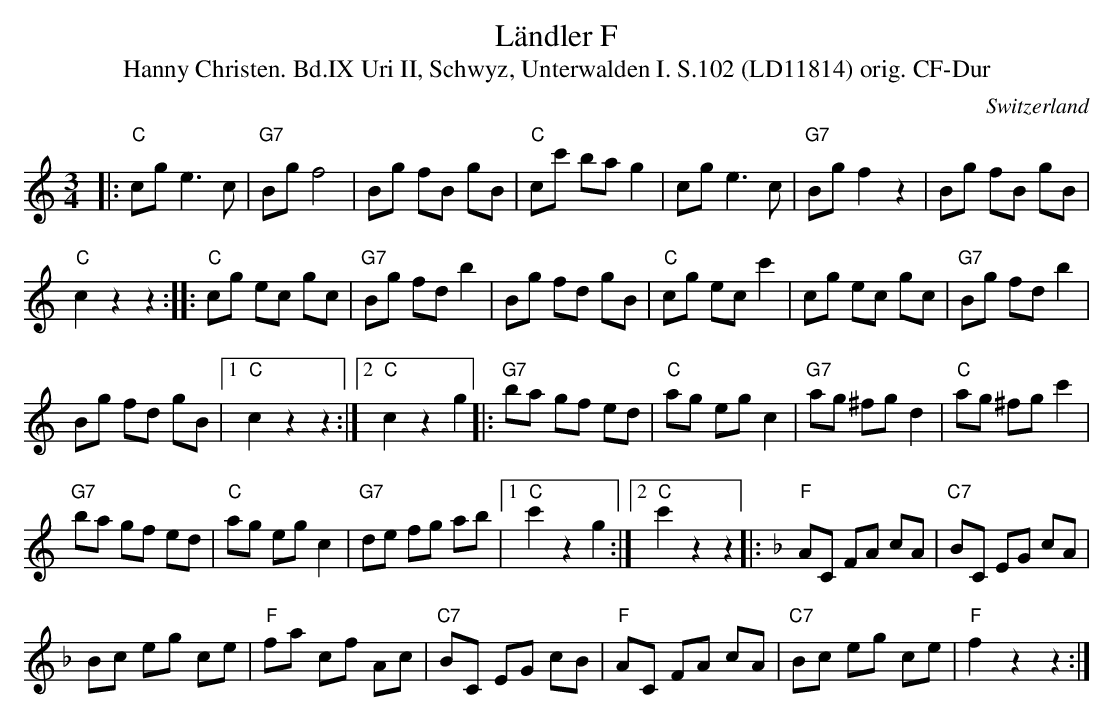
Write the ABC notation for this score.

X:1
T: L\"andler F
T:Hanny Christen. Bd.IX Uri II, Schwyz, Unterwalden I. S.102 (LD11814) orig. CF-Dur
M:3/4
L:1/8
O:Switzerland
K:C major
|: "C"cg e3c | "G7"Bg f4 | Bg fB gB | "C"cc' ba g2 | cg e3c | "G7"Bg f2z2 |  Bg fB gB |
"C"c2z2z2 :: "C"cg ec gc | "G7"Bg fd b2 | Bg fd gB | "C"cg ec c'2 | cg ec gc | "G7"Bg fd b2 |
Bg fd gB |1 "C"c2z2z2 :|2 "C"c2z2g2 |: "G7"ba gf ed | "C"ag eg c2 | "G7"ag ^fg d2 | "C"ag ^fg c'2 |
"G7"ba gf ed | "C"ag eg c2 | "G7"de fg ab |1 "C"c'2z2g2 :|2 "C"c'2 z2z2 |: [K:F] "F"AC FA cA | "C7"BC EG cA |
Bc eg ce | "F"fa cf Ac | "C7"BC EG cB | "F"AC FA cA | "C7"Bc eg ce | "F"f2z2z2 :|
